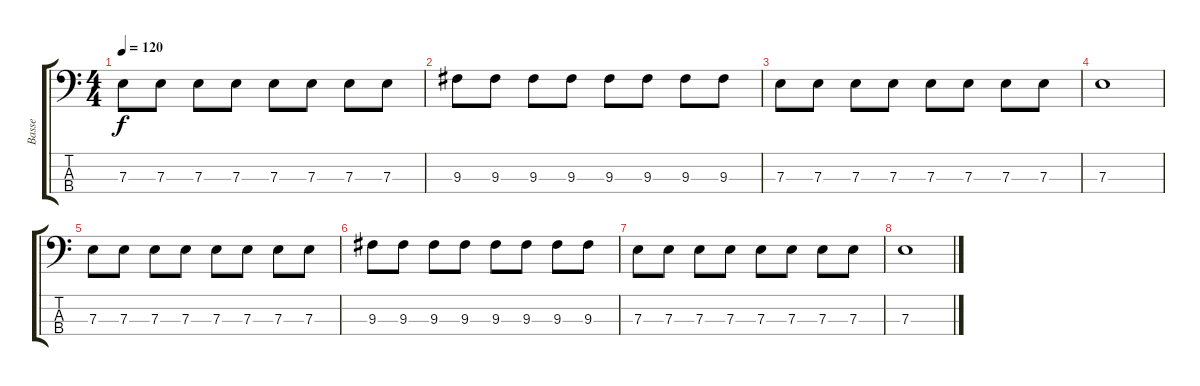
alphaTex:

\track ("Basse" "Basse") {instrument electricbassfinger}
\staff {score tabs}
\tuning (G2 D2 A1 E1) {hide}
\ts (4 4)
\tempo 120
\clef f4
\ks c
7.3.8{dy f} 7.3.8 7.3.8 7.3.8 7.3.8 7.3.8 7.3.8 7.3.8 |
9.3.8 9.3.8 9.3.8 9.3.8 9.3.8 9.3.8 9.3.8 9.3.8 |
7.3.8 7.3.8 7.3.8 7.3.8 7.3.8 7.3.8 7.3.8 7.3.8 |
7.3.1 |
7.3.8 7.3.8 7.3.8 7.3.8 7.3.8 7.3.8 7.3.8 7.3.8 |
9.3.8 9.3.8 9.3.8 9.3.8 9.3.8 9.3.8 9.3.8 9.3.8 |
7.3.8 7.3.8 7.3.8 7.3.8 7.3.8 7.3.8 7.3.8 7.3.8 |
7.3.1
